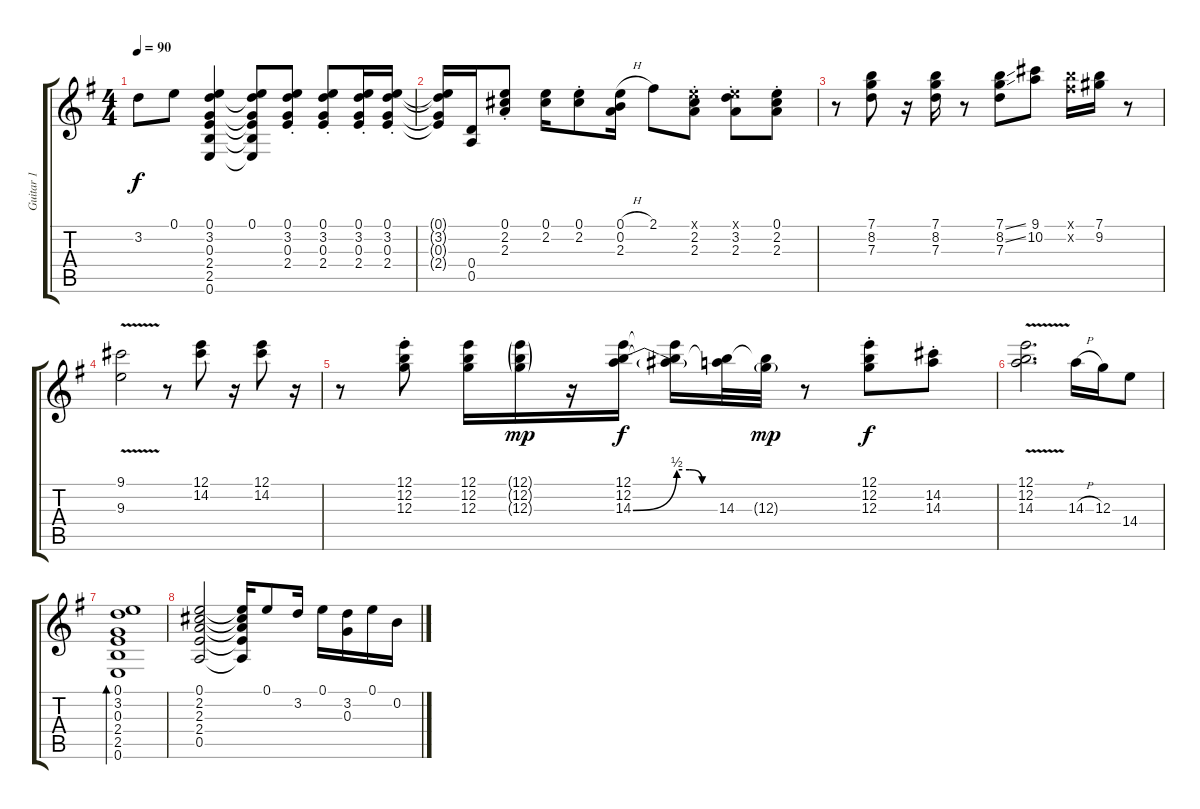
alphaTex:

\track ("Guitar 1" "Guitar 1") {instrument overdrivenguitar}
\staff {score tabs}
\tuning (E4 B3 G3 D3 A2 E2) {hide}
\ts (4 4)
\tempo 90
\clef g2
\ks g
3.2.8{dy f} 0.1.8 (0.1 3.2 0.3 2.4 2.5 0.6).4 (0.1 3.2{t} 0.3{t} 2.4{t} 2.5{t} 0.6{t}).8 (0.1{st} 3.2{st} 0.3{st} 2.4{st}).8 (0.1{st} 3.2{st} 0.3{st} 2.4{st}).8 (0.1{st} 3.2{st} 0.3{st} 2.4{st}).16 (0.1{st} 3.2{st} 0.3{st} 2.4{st}).16 |
(0.1{t} 3.2{t} 0.3{t} 2.4{t}).16 (0.4 0.5).16 (0.1{st} 2.2{st} 2.3{st}).8 (0.1 2.2).16 (0.1{st} 2.2{st}).8 (0.1{h} 0.2 2.3).16 2.1.8 (0.1{st x} 2.2{st} 2.3{st}).8 (0.1{st x} 3.2{st} 2.3{st}).8 (0.1{st} 2.2{st} 2.3{st}).8 |
r.8 (7.1 8.2 7.3).8 r.16 (7.1 8.2 7.3).16 r.8 (7.1{ss} 8.2{ss} 7.3).8 (9.1 10.2).8 (7.1{x} 7.2{x}).16 (7.1 9.2).16 r.8 |
(9.1{v} 9.3{v}).2 r.8 (12.1 14.2).8 r.16 (12.1 14.2).8 r.16 |
r.8 (12.1{st} 12.2{st} 12.3{st}).8 (12.1 12.2 12.3).16 (12.1{g} 12.2{g} 12.3{g}).16{dy mp} r.16 (12.1 12.2 14.3{be (bend 0 0 60 2)}).16{dy f} (12.1{t} 12.2{t} 14.3{be (custom 0 2 20 2 40 0 60 0) t}).16 (12.2{t} 14.3).32 (12.2{t} 12.3{g}).32{dy mp} r.8 (12.1{st} 12.2{st} 12.3{st}).8{dy f} (14.2{st} 14.3{st}).8 |
(12.1{v} 12.2{v} 14.3{v}).2{d} 14.3{h}.16 12.3.16 14.4.8 |
(0.1 3.2 0.3 2.4 2.5 0.6).1{bd 30} |
(0.1 2.2 2.3 2.4 0.5).2 (0.1{t} 2.2{t} 2.3{t} 2.4{t} 0.5{t}).16 0.1.8 3.2.16 0.1.16 (3.2 0.3).16 0.1.16 0.2.16
